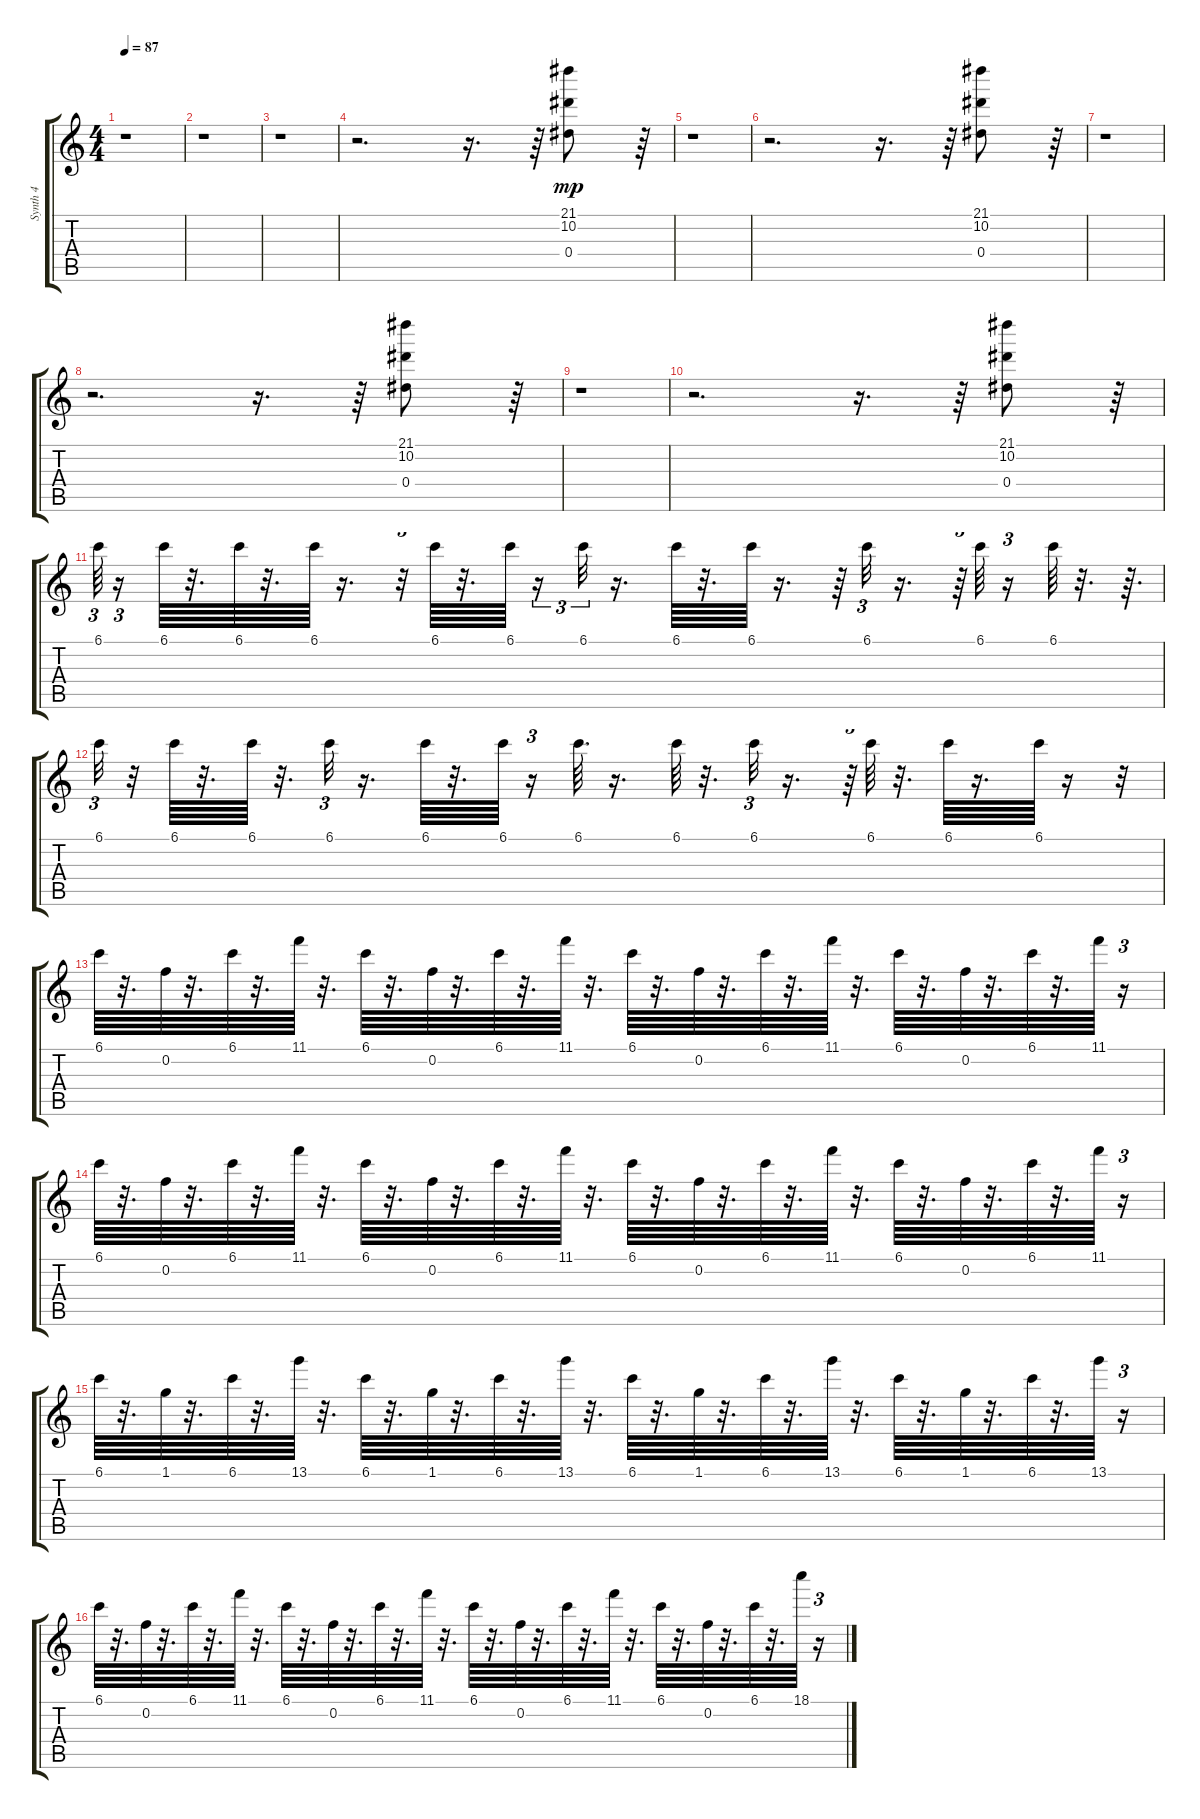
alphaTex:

\track ("Synth 4" "Synth 4") {instrument fx3crystal}
\staff {score tabs}
\tuning (Gb5 F5 E5 Eb5 D5 Db5) {hide}
\ts (4 4)
\tempo 87
\clef g2
\ks c
r.1{dy mp} |
r.1 |
r.1 |
r.2{d} r.16{d} r.64 (21.1 10.2 0.4).8 r.64 |
r.1 |
r.2{d} r.16{d} r.64 (21.1 10.2 0.4).8 r.64 |
r.1 |
r.2{d} r.16{d} r.64 (21.1 10.2 0.4).8 r.64 |
r.1 |
r.2{d} r.16{d} r.64 (21.1 10.2 0.4).8 r.64 |
6.1.64{tu (3 2)} r.16{tu (3 2)} 6.1.64 r.32{d} 6.1.64 r.32{d} 6.1.64 r.16{d} r.32{tu (3 2)} 6.1.64 r.32{d} 6.1.64 r.16{tu (3 2)} 6.1.32{tu (3 2)} r.16{d} 6.1.64 r.32{d} 6.1.64 r.16{d} r.64 6.1.32{tu (3 2)} r.16{d} r.64{tu (3 2)} 6.1.64 r.16{tu (3 2)} 6.1.64 r.32{d} r.64{d} |
6.1.32{tu (3 2)} r.32 6.1.64 r.32{d} 6.1.64 r.32{d} 6.1.32{tu (3 2)} r.16{d} 6.1.64 r.32{d} 6.1.64 r.16{tu (3 2)} 6.1.64{d} r.16{d} 6.1.64 r.32{d} 6.1.32{tu (3 2)} r.16{d} r.64{tu (3 2)} 6.1.64 r.32{d} 6.1.64 r.16{d} 6.1.64 r.16 r.32 |
6.1.64 r.32{d} 0.2.64 r.32{d} 6.1.64 r.32{d} 11.1.64 r.32{d} 6.1.64 r.32{d} 0.2.64 r.32{d} 6.1.64 r.32{d} 11.1.64 r.32{d} 6.1.64 r.32{d} 0.2.64 r.32{d} 6.1.64 r.32{d} 11.1.64 r.32{d} 6.1.64 r.32{d} 0.2.64 r.32{d} 6.1.64 r.32{d} 11.1.64 r.16{tu (3 2)} |
6.1.64 r.32{d} 0.2.64 r.32{d} 6.1.64 r.32{d} 11.1.64 r.32{d} 6.1.64 r.32{d} 0.2.64 r.32{d} 6.1.64 r.32{d} 11.1.64 r.32{d} 6.1.64 r.32{d} 0.2.64 r.32{d} 6.1.64 r.32{d} 11.1.64 r.32{d} 6.1.64 r.32{d} 0.2.64 r.32{d} 6.1.64 r.32{d} 11.1.64 r.16{tu (3 2)} |
6.1.64 r.32{d} 1.1.64 r.32{d} 6.1.64 r.32{d} 13.1.64 r.32{d} 6.1.64 r.32{d} 1.1.64 r.32{d} 6.1.64 r.32{d} 13.1.64 r.32{d} 6.1.64 r.32{d} 1.1.64 r.32{d} 6.1.64 r.32{d} 13.1.64 r.32{d} 6.1.64 r.32{d} 1.1.64 r.32{d} 6.1.64 r.32{d} 13.1.64 r.16{tu (3 2)} |
6.1.64 r.32{d} 0.2.64 r.32{d} 6.1.64 r.32{d} 11.1.64 r.32{d} 6.1.64 r.32{d} 0.2.64 r.32{d} 6.1.64 r.32{d} 11.1.64 r.32{d} 6.1.64 r.32{d} 0.2.64 r.32{d} 6.1.64 r.32{d} 11.1.64 r.32{d} 6.1.64 r.32{d} 0.2.64 r.32{d} 6.1.64 r.32{d} 18.1.64 r.16{tu (3 2)}
